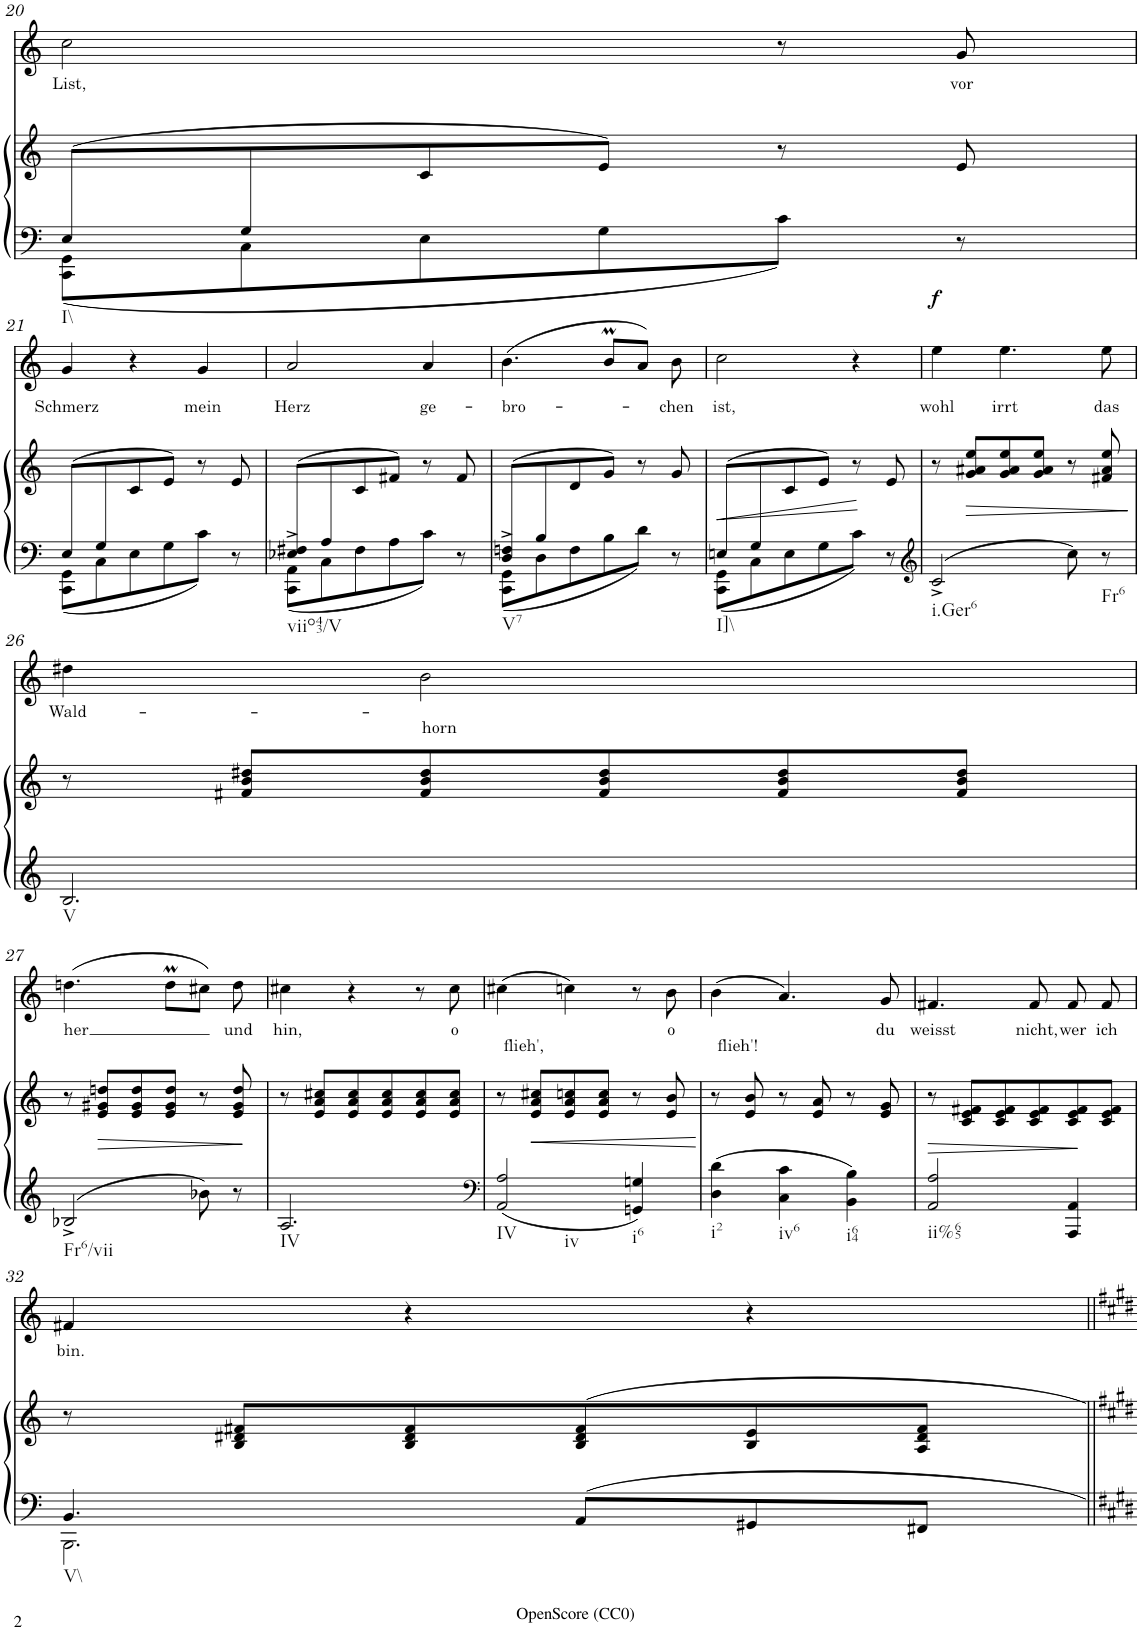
**kern	**kern	**dynam	**kern	**text	**dynam
*part2	*part2	*part2	*part1	*part1	*part1
*staff3	*staff2	*staff2/3	*staff1	*staff1	*staff1
*I"Piano	*	*	*I"Voice	*	*
*I'Pno	*	*	*	*	*
!!LO:PB:g=z
*clefF4	*clefG2	*	*clefG2	*	*
*k[]	*k[]	*	*k[]	*	*
*M3/4	*M3/4	*	*M3/4	*	*
=20	=20	=20	=20	=20	=20
*^	*	*	*	*	*
!LO:TX:b:t=I\\	!	!	!	!	!	!
!	!	!	!	!	!LO:LY:b	!
(>8E/L	8CC\ 8GG\L	4ryy	.	2cc\	List,	.
8G/	8C\	.	.	.	.	.
2ryy	8E\	8c/	.	.	.	.
.	8G\	8e/J)	.	.	.	.
.	8c\J	8r	.	8r	.	.
!	!	!	!	!	!LO:LY:b	!
.	8r	8e/	.	8g/	vor	.
!!LO:LB:g=z
=21	=21	=21	=21	=21	=21	=21
!	!	!	!	!	!LO:LY:b	!
(>8E/L	8CC\ 8GG\L	4ryy	.	4g/	Schmerz	.
8G/	8C\	.	.	.	.	.
2ryy	8E\	8c/	.	4r	.	.
.	8G\	8e/J)	.	.	.	.
!	!	!	!	!	!LO:LY:b	!
.	8c\J	8r	.	4g/	mein	.
.	8r	8e/	.	.	.	.
=22	=22	=22	=22	=22	=22	=22
!LO:TX:b:t=viio43/V	!	!	!	!	!	!
!	!	!	!	!	!LO:LY:b	!
(>8E-X/ 8F#X/L	8CC\^ 8AA\^L	4ryy	.	2a/	Herz	.
8A/	8C\	.	.	.	.	.
2ryy	8F#\	8c/	.	.	.	.
.	8A\	8f#X/J)	.	.	.	.
!	!	!	!	!	!LO:LY:b	!
.	8c\J	8r	.	4a/	ge-	.
.	8r	8f#/	.	.	.	.
=23	=23	=23	=23	=23	=23	=23
!LO:TX:b:t=V7	!	!	!	!	!	!
!	!	!	!	!	!LO:LY:b	!
(>8D/ 8Fn/L	8CC\^ 8GG\^L	4ryy	.	(4.b\	-bro-	.
8B/	8D\	.	.	.	.	.
2ryy	8F\	8d/	.	.	.	.
.	8B\	8g/J)	.	8bm/L	.	.
.	8d\J	8r	.	8a/J)	.	.
!	!	!	!	!	!LO:LY:b	!
.	8r	8g/	.	8b\	-chen	.
=24	=24	=24	=24	=24	=24	=24
!LO:TX:b:t=I]\\	!	!	!	!	!	!
!	!	!	!LO:HP:b=2	!	!LO:LY:b	!
(>8En/L	8CC\ 8GG\L	4ryy	<	2cc\	ist,	.
8G/	8C\	.	.	.	.	.
2ryy	8E\	8c/	.	.	.	.
.	8G\	8e/J)	.	.	.	.
.	8c\J	8r	.	4r	.	.
.	8r	8e/	[	.	.	.
*v	*v	*	*	*	*	*
=25	=25	=25	=25	=25	=25
*clefG2	*	*	*	*	*
*^	*	*	*	*	*
!LO:TX:b:t=i.Ger6	!	!	!	!	!	!
!	!	!	!	!	!LO:LY:b	!LO:DY:a
*v	*v	*	*	*	*	*
2c^/	8r	.	4ee\	wohl	f
!	!	!LO:HP:b	!	!	!
.	8g/ 8a#X/ 8ee/L	>	.	.	.
!	!	!	!	!LO:LY:b	!
.	8g/ 8a#/ 8ee/	.	4.ee\	irrt	.
.	8g/ 8a#/ 8ee/J	.	.	.	.
8cc\	8r	.	.	.	.
!LO:TX:b:t=Fr6	!	!	!	!	!
!	!	!	!	!LO:LY:b	!
8r	8f#X/ 8a#/ 8ee/	.	8ee\	das	.
.	.	]	.	.	.
!!LO:LB:g=z
=26	=26	=26	=26	=26	=26
!LO:TX:b:t=V	!	!	!	!	!
!	!	!	!	!LO:LY:b	!
2.B/	8r	.	4dd#X\	Wald-	.
.	8f#X/ 8b/ 8dd#X/L	.	.	.	.
!	!	!	!	!LO:LY:b	!
.	8f#/ 8b/ 8dd#/	.	2b\	-horn	.
.	8f#/ 8b/ 8dd#/	.	.	.	.
.	8f#/ 8b/ 8dd#/	.	.	.	.
.	8f#/ 8b/ 8dd#/J	.	.	.	.
!!LO:LB:g=z
=27	=27	=27	=27	=27	=27
!LO:TX:b:t=Fr6/vii	!	!	!	!	!
!	!	!	!	!LO:LY:b	!
2B-X^/	8r	.	(4.ddn\	her	.
!	!	!LO:HP:b	!	!	!
.	8e/ 8g#X/ 8ddn/L	>	.	.	.
.	8e/ 8g#/ 8dd/	.	.	.	.
.	8e/ 8g#/ 8dd/J	.	8ddM\L	.	.
8b-X\	8r	.	8cc#X\J)	.	.
!	!	!	!	!LO:LY:b	!
8r	8e/ 8g#/ 8dd/	.	8dd\	und	.
.	.	]	.	.	.
=28	=28	=28	=28	=28	=28
!LO:TX:b:t=IV	!	!	!	!	!
!	!	!	!	!LO:LY:b	!
2.A/	8r	.	4cc#X\	hin,	.
.	8e/ 8a/ 8cc#X/L	.	.	.	.
.	8e/ 8a/ 8cc#/	.	4r	.	.
.	8e/ 8a/ 8cc#/	.	.	.	.
.	8e/ 8a/ 8cc#/	.	8r	.	.
!	!	!	!	!LO:LY:b	!
.	8e/ 8a/ 8cc#/J	.	8cc#\	o	.
=29	=29	=29	=29	=29	=29
*clefF4	*	*	*	*	*
!LO:TX:b:t=IV	!	!	!	!	!
!LO:TX:b:t=iv	!	!	!	!	!
!	!	!	!	!LO:LY:b	!
2AA/ 2A/	8r	.	(4cc#X\	flieh',	.
!	!	!LO:HP:b	!	!	!
.	8e/ 8a/ 8cc#X/L	<	.	.	.
.	8e/ 8a/ 8ccn/	.	4ccn\)	.	.
.	8e/ 8a/ 8cc/J	.	.	.	.
!LO:TX:b:t=i6	!	!	!	!	!
4GGn/ 4Gn/	8r	.	8r	.	.
!	!	!	!	!LO:LY:b	!
.	8e/ 8b/	.	8b\	o	.
.	.	[	.	.	.
=30	=30	=30	=30	=30	=30
!LO:TX:b:t=i2	!	!	!	!	!
!	!	!	!	!LO:LY:b	!
4D\ 4d\	8r	.	(4b\	flieh'!	.
.	8e/ 8b/	.	.	.	.
!LO:TX:b:t=iv6	!	!	!	!	!
4C\ 4c\	8r	.	4.a/)	.	.
.	8e/ 8a/	.	.	.	.
!LO:TX:b:t=i64	!	!	!	!	!
4BB\ 4B\	8r	.	.	.	.
!	!	!	!	!LO:LY:b	!
.	8e/ 8g/	.	8g/	du	.
=31	=31	=31	=31	=31	=31
!LO:TX:b:t=ii%65	!	!	!	!	!
!	!	!LO:HP:b	!	!LO:LY:b	!
2AA/ 2A/	8r	>	4.f#X/	weisst	.
.	8c/ 8e/ 8f#X/L	.	.	.	.
.	8c/ 8e/ 8f#/	.	.	.	.
!	!	!	!	!LO:LY:b	!
.	8c/ 8e/ 8f#/	.	8f#/	nicht,	.
!	!	!	!	!LO:LY:b	!
4AAA/ 4AA/	8c/ 8e/ 8f#/	.	8f#/	wer	.
!	!	!	!	!LO:LY:b	!
.	8c/ 8e/ 8f#/J	.	8f#/	ich	.
.	.	]	.	.	.
!!LO:LB:g=z
=32	=32	=32	=32	=32	=32
*^	*	*	*	*	*
!LO:TX:b:t=V\\	!	!	!	!	!	!
!	!	!	!	!	!LO:LY:b	!
4.BB/	2.BBB\	8r	.	4f#X;</	bin.	.
.	.	8B/ 8d#X/ 8f#X/L	.	.	.	.
.	.	8B/ 8d#/ 8f#/	.	4r	.	.
8AA/L	.	8B/ 8d#/ 8f#/	.	.	.	.
8GG#X/	.	8B/ 8e/	.	4r	.	.
8FF#X/J	.	8A/ 8d#/ 8f#/J	.	.	.	.
*v	*v	*	*	*	*	*
=||	=||	=||	=||	=||	=||
*-	*-	*-	*-	*-	*-
